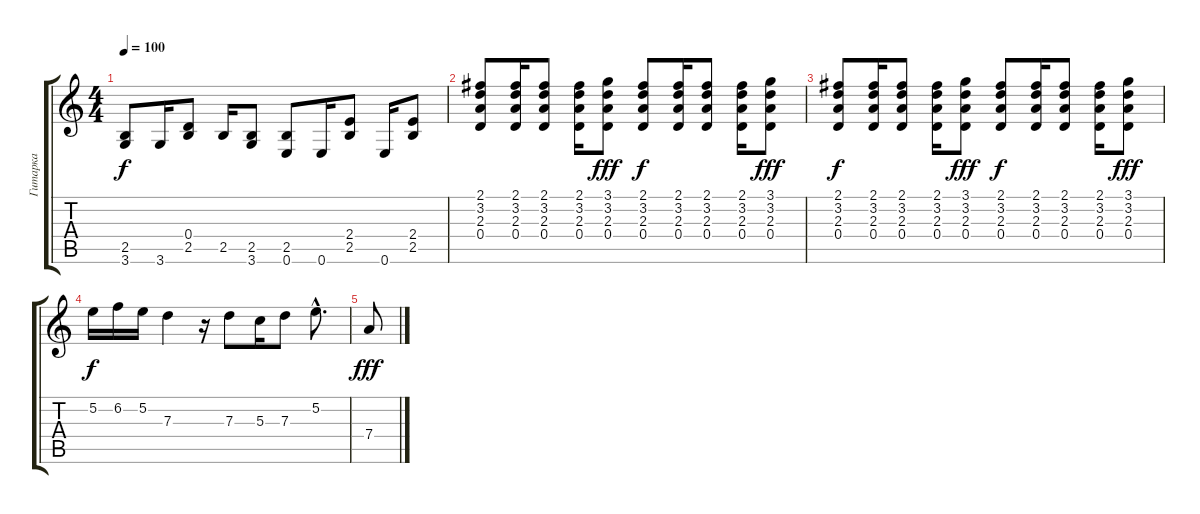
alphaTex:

\track ("Гитарка" "Гитарка") {instrument electricguitarclean}
\staff {score tabs}
\tuning (E4 B3 G3 D3 A2 E2) {hide}
\ts (4 4)
\tempo 100
\clef g2
\ks c
(2.5 3.6).8{dy f} 3.6.16 (0.4 2.5).8 2.5.16 (2.5 3.6).8 (2.5 0.6).8 0.6.16 (2.4 2.5).8 0.6.16 (2.4 2.5).8 |
(2.1 3.2 2.3 0.4).8 (2.1 3.2 2.3 0.4).16 (2.1 3.2 2.3 0.4).8 (2.1 3.2 2.3 0.4).16 (3.1 3.2 2.3 0.4).8{dy fff} (2.1 3.2 2.3 0.4).8{dy f} (2.1 3.2 2.3 0.4).16 (2.1 3.2 2.3 0.4).8 (2.1 3.2 2.3 0.4).16 (3.1 3.2 2.3 0.4).8{dy fff} |
(2.1 3.2 2.3 0.4).8{dy f} (2.1 3.2 2.3 0.4).16 (2.1 3.2 2.3 0.4).8 (2.1 3.2 2.3 0.4).16 (3.1 3.2 2.3 0.4).8{dy fff} (2.1 3.2 2.3 0.4).8{dy f} (2.1 3.2 2.3 0.4).16 (2.1 3.2 2.3 0.4).8 (2.1 3.2 2.3 0.4).16 (3.1 3.2 2.3 0.4).8{dy fff} |
5.2.16{dy f volume 16} 6.2.16 5.2.16 7.3.4 r.16 7.3.8 5.3.16 7.3.8 5.2{hac}.8{d} |
7.4.8{dy fff}
